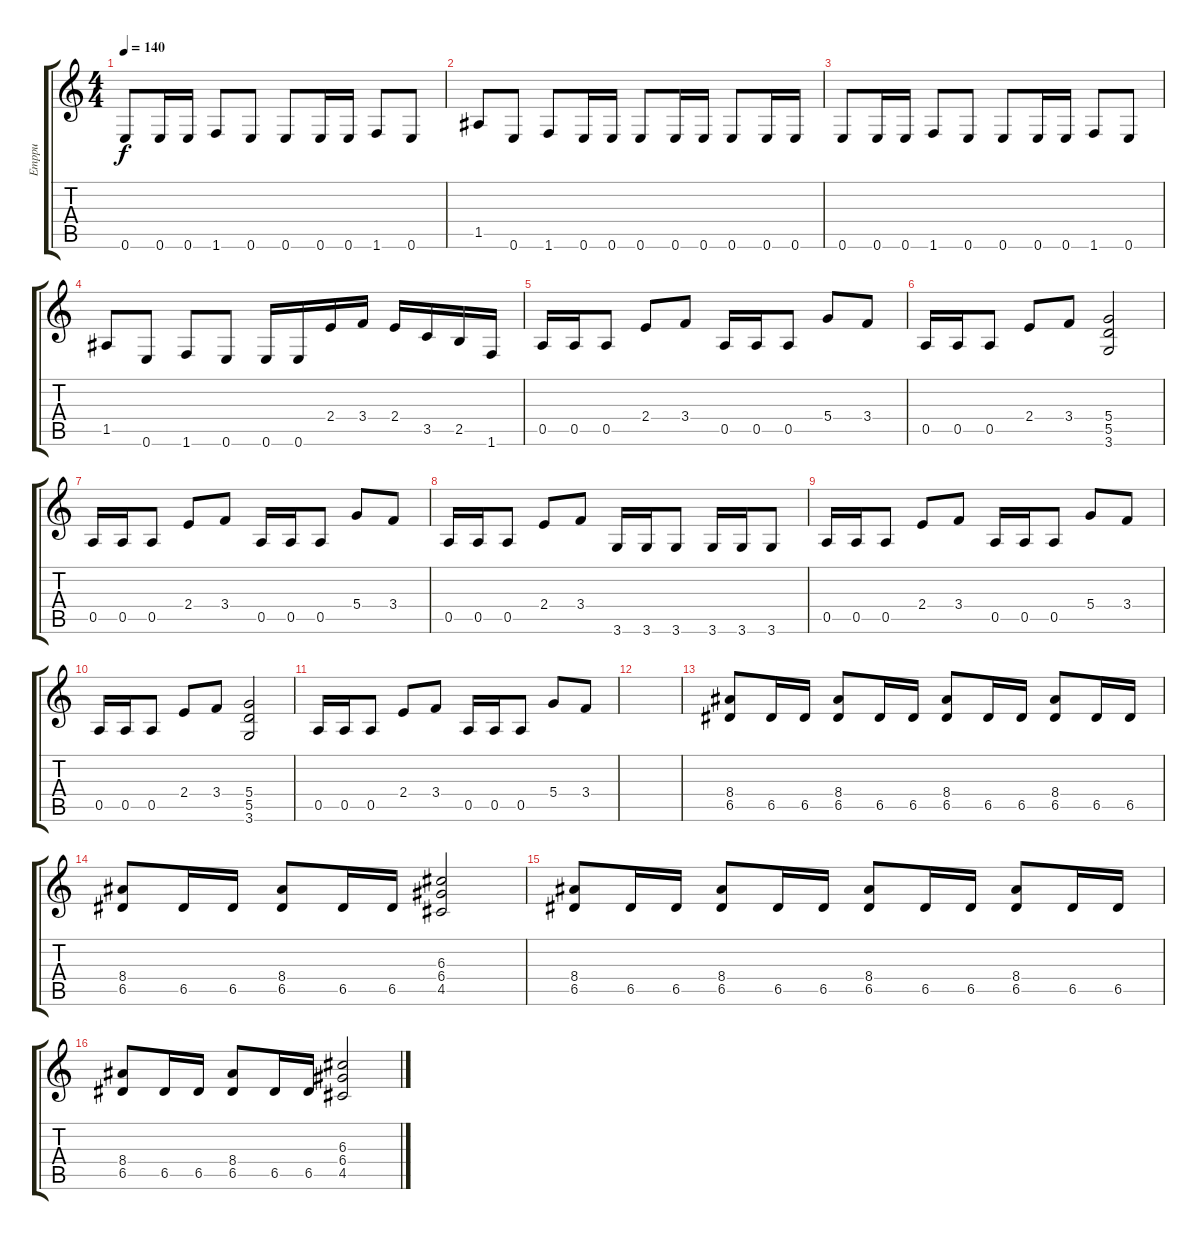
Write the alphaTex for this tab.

\track ("Emppu" "Emppu") {instrument overdrivenguitar}
\staff {score tabs}
\tuning (E4 B3 G3 D3 A2 E2) {hide}
\ts (4 4)
\tempo 140
\clef g2
\ks c
0.6.8{dy f} 0.6.16 0.6.16 1.6.8 0.6.8 0.6.8 0.6.16 0.6.16 1.6.8 0.6.8 |
1.5.8 0.6.8 1.6.8 0.6.16 0.6.16 0.6.8 0.6.16 0.6.16 0.6.8 0.6.16 0.6.16 |
0.6.8 0.6.16 0.6.16 1.6.8 0.6.8 0.6.8 0.6.16 0.6.16 1.6.8 0.6.8 |
1.5.8 0.6.8 1.6.8 0.6.8 0.6.16 0.6.16 2.4.16 3.4.16 2.4.16 3.5.16 2.5.16 1.6.16 |
0.5.16 0.5.16 0.5.8 2.4.8 3.4.8 0.5.16 0.5.16 0.5.8 5.4.8 3.4.8 |
0.5.16 0.5.16 0.5.8 2.4.8 3.4.8 (5.4 5.5 3.6).2 |
0.5.16 0.5.16 0.5.8 2.4.8 3.4.8 0.5.16 0.5.16 0.5.8 5.4.8 3.4.8 |
0.5.16 0.5.16 0.5.8 2.4.8 3.4.8 3.6.16 3.6.16 3.6.8 3.6.16 3.6.16 3.6.8 |
0.5.16 0.5.16 0.5.8 2.4.8 3.4.8 0.5.16 0.5.16 0.5.8 5.4.8 3.4.8 |
0.5.16 0.5.16 0.5.8 2.4.8 3.4.8 (5.4 5.5 3.6).2 |
0.5.16 0.5.16 0.5.8 2.4.8 3.4.8 0.5.16 0.5.16 0.5.8 5.4.8 3.4.8 |
|
(8.4 6.5).8 6.5.16 6.5.16 (8.4 6.5).8 6.5.16 6.5.16 (8.4 6.5).8 6.5.16 6.5.16 (8.4 6.5).8 6.5.16 6.5.16 |
(8.4 6.5).8 6.5.16 6.5.16 (8.4 6.5).8 6.5.16 6.5.16 (6.3 6.4 4.5).2 |
(8.4 6.5).8 6.5.16 6.5.16 (8.4 6.5).8 6.5.16 6.5.16 (8.4 6.5).8 6.5.16 6.5.16 (8.4 6.5).8 6.5.16 6.5.16 |
(8.4 6.5).8 6.5.16 6.5.16 (8.4 6.5).8 6.5.16 6.5.16 (6.3 6.4 4.5).2
